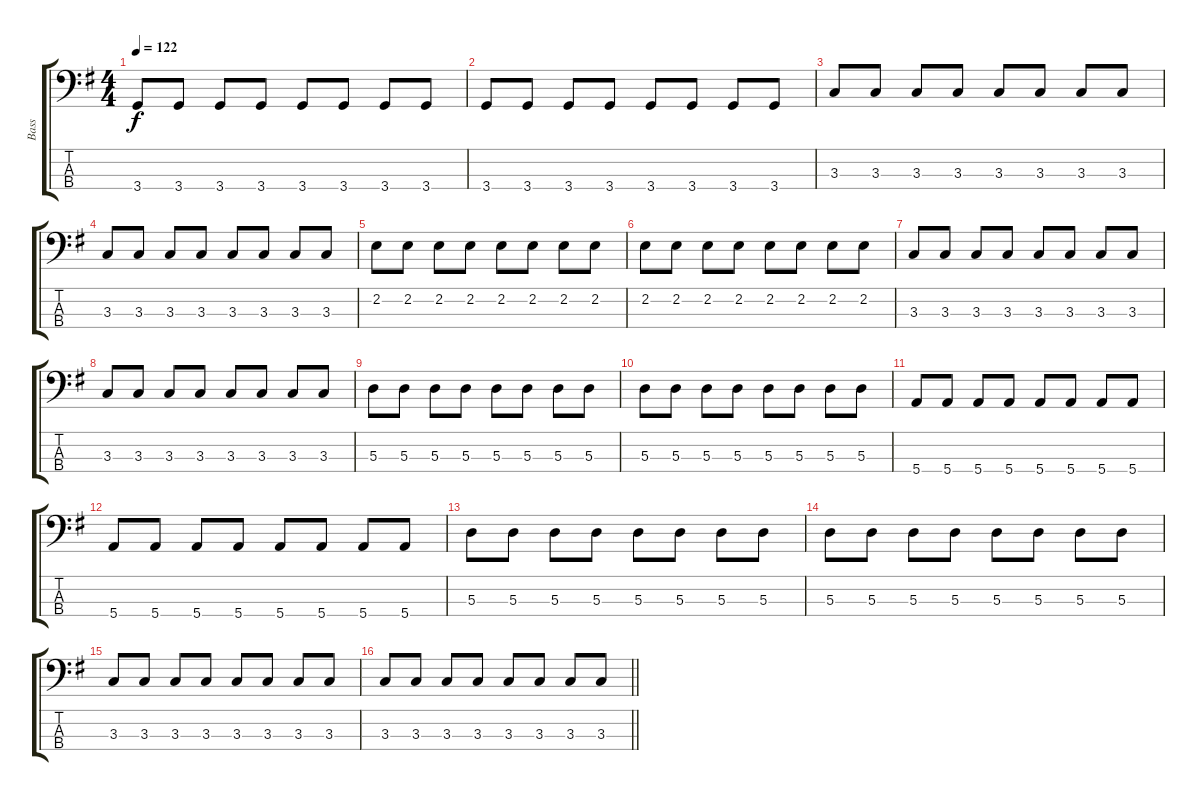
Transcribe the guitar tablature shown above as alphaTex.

\track ("Bass" "Bass") {instrument electricbassfinger}
\staff {score tabs}
\tuning (G2 D2 A1 E1) {hide}
\ts (4 4)
\tempo 122
\clef f4
\ks g
3.4.8{dy f} 3.4.8 3.4.8 3.4.8 3.4.8 3.4.8 3.4.8 3.4.8 |
3.4.8 3.4.8 3.4.8 3.4.8 3.4.8 3.4.8 3.4.8 3.4.8 |
3.3.8 3.3.8 3.3.8 3.3.8 3.3.8 3.3.8 3.3.8 3.3.8 |
3.3.8 3.3.8 3.3.8 3.3.8 3.3.8 3.3.8 3.3.8 3.3.8 |
2.2.8 2.2.8 2.2.8 2.2.8 2.2.8 2.2.8 2.2.8 2.2.8 |
2.2.8 2.2.8 2.2.8 2.2.8 2.2.8 2.2.8 2.2.8 2.2.8 |
3.3.8 3.3.8 3.3.8 3.3.8 3.3.8 3.3.8 3.3.8 3.3.8 |
3.3.8 3.3.8 3.3.8 3.3.8 3.3.8 3.3.8 3.3.8 3.3.8 |
5.3.8 5.3.8 5.3.8 5.3.8 5.3.8 5.3.8 5.3.8 5.3.8 |
5.3.8 5.3.8 5.3.8 5.3.8 5.3.8 5.3.8 5.3.8 5.3.8 |
5.4.8 5.4.8 5.4.8 5.4.8 5.4.8 5.4.8 5.4.8 5.4.8 |
5.4.8 5.4.8 5.4.8 5.4.8 5.4.8 5.4.8 5.4.8 5.4.8 |
5.3.8 5.3.8 5.3.8 5.3.8 5.3.8 5.3.8 5.3.8 5.3.8 |
5.3.8 5.3.8 5.3.8 5.3.8 5.3.8 5.3.8 5.3.8 5.3.8 |
3.3.8 3.3.8 3.3.8 3.3.8 3.3.8 3.3.8 3.3.8 3.3.8 |
\barLineRight lightlight
3.3.8 3.3.8 3.3.8 3.3.8 3.3.8 3.3.8 3.3.8 3.3.8
